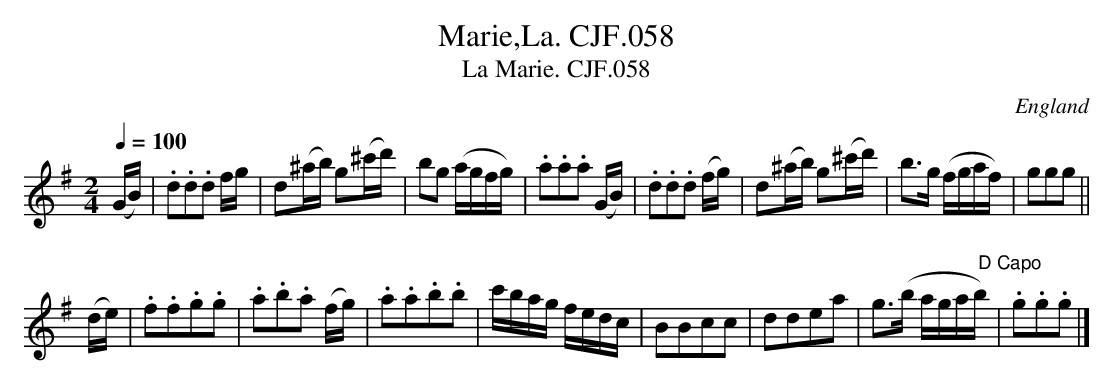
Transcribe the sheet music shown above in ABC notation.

X:1
T:Marie,La. CJF.058
T:La Marie. CJF.058
O:England
M:2/4
L:1/8
Q:1/4=100
K:G major
(G/B/)|.d.d.d f/g/|d(^a/b/) g(^c'/d'/)|\
bg (a/g/f/g/)|.a.a.a (G/B/)|\
.d.d.d (f/g/)|d(^a/b/) g(^c'/d'/)|\
b>g (f/g/a/f/)|gggh||!
(d/e/)|.f.f.g.g|.a.b.a (f/g/)|\
.a.a.b.b|c'/b/a/g/ f/e/d/c/|\
BBcc|ddea|g>(b a/g/a/"  D Capo"b/)|.g.g.g|]
